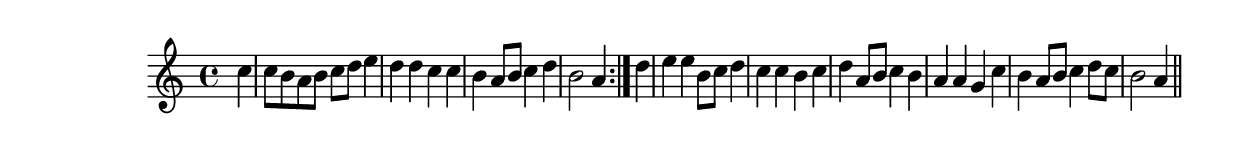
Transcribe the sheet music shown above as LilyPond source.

\version "2.19.49"
%{\header {
  title = "Chorale, `Wär' Gott Nicht Mit Uns Diese Zeit'"
  composer = "J.S. Bach"
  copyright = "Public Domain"
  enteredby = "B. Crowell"
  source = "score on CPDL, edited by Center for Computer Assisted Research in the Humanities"
}%}
\score{{\key c \major
\time 4/4
%{\tempo 4=120
%}\relative cis'' {
  \partial 4
  c4 |
  c8 b a b c d e4 | d4 d c c | b4  a8 b c4 d | b2 a4 \bar ":|." d |
  e4 e b8 c d4 | c4 c b c | d a8 b c4 b | a4 a g c | b a8 b c4 d8 c | b2 a4
  \bar "||"
}
}}
